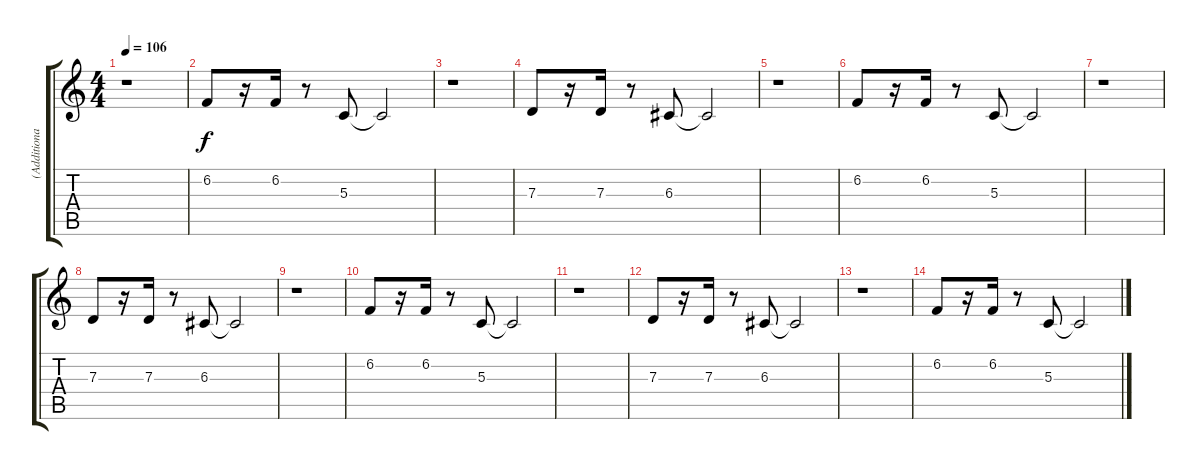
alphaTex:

\track ("(Additional Trumpet)" "(Additiona") {instrument trumpet}
\staff {score tabs}
\tuning (E4 B3 G3 D3 A2 E2) {hide}
\ts (4 4)
\tempo 106
\clef g2
\ks c
r.1{dy f} |
6.2.8 r.16 6.2.16 r.8 5.3.8 5.3{t}.2 |
r.1 |
7.3.8 r.16 7.3.16 r.8 6.3.8 6.3{t}.2 |
r.1 |
6.2.8 r.16 6.2.16 r.8 5.3.8 5.3{t}.2 |
r.1 |
7.3.8 r.16 7.3.16 r.8 6.3.8 6.3{t}.2 |
r.1{volume 9} |
6.2.8 r.16 6.2.16 r.8 5.3.8 5.3{t}.2 |
r.1{volume 5} |
7.3.8 r.16 7.3.16 r.8 6.3.8 6.3{t}.2 |
r.1{volume 2} |
6.2.8 r.16 6.2.16 r.8 5.3.8 5.3{t}.2
